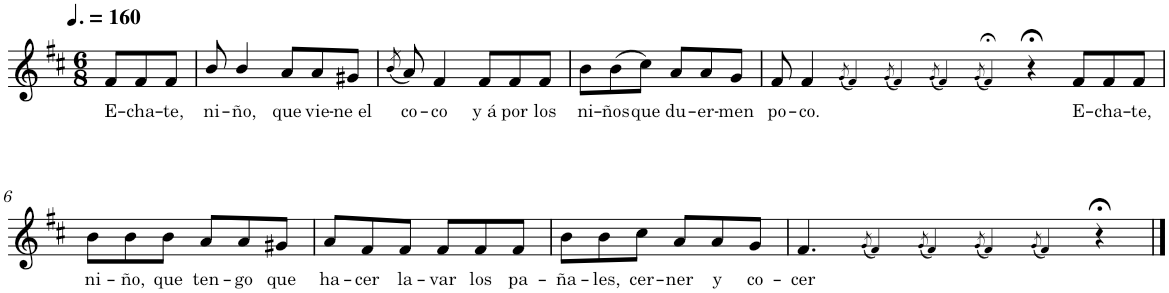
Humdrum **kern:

**kern	**text
*part1	*part1
*staff1	*staff1
*I"Nylon Guitar	*
*clefG2	*
*Trd7c12	*
*k[f#c#]	*
*M6/8	*
*MM240	*
=1	=1
!	!LO:LY:b
8f#/L	E-
!	!LO:LY:b
8f#/	-cha-
!	!LO:LY:b
8f#/J	-te,
=2	=2
!	!LO:LY:b
8b/	ni-
!	!LO:LY:b
4b/	-ño,
!	!LO:LY:b
8a/L	que
!	!LO:LY:b
8a/	vie-
!	!LO:LY:b
8g#X/J	-ne el
=3	=3
(8qb/	.
!	!LO:LY:b
8a/)	co-
!	!LO:LY:b
4f#/	-co
!	!LO:LY:b
8f#/L	y á
!	!LO:LY:b
8f#/	por
!	!LO:LY:b
8f#/J	los
=4	=4
!	!LO:LY:b
8b\L	ni-
!	!LO:LY:b
(8b\	-ños
!	!LO:LY:b
8cc#\J)	que
!	!LO:LY:b
8a/L	du-
!	!LO:LY:b
8a/	-er-
!	!LO:LY:b
8g/J	-men
=5	=5
!	!LO:LY:b
8f#/	po-
!	!LO:LY:b
4f#/	-co.
(8qg/	.
4f#!/)	.
(8qg/	.
[8f#!/)	.
8ryy	.
(8qg/	.
4f#!/)	.
(8qg/	.
4f#;<!/)	.
4r;<	.
!	!LO:LY:b
8f#/L	E-
!	!LO:LY:b
8f#/	-cha-
!	!LO:LY:b
8f#/J	-te,
!!LO:LB:g=z
=6	=6
!	!LO:LY:b
8b\L	ni-
8f#!/]	.
!	!LO:LY:b
8b\	-ño,
!	!LO:LY:b
8b\J	que
!	!LO:LY:b
8a/L	ten-
!	!LO:LY:b
8a/	-go
!	!LO:LY:b
8g#X/J	que
=7	=7
!	!LO:LY:b
8a/L	ha-
!	!LO:LY:b
8f#/	-cer
!	!LO:LY:b
8f#/J	la-
!	!LO:LY:b
8f#/L	-var
!	!LO:LY:b
8f#/	los
!	!LO:LY:b
8f#/J	pa-
=8	=8
!	!LO:LY:b
8b\L	-ña-
!	!LO:LY:b
8b\	-les,
!	!LO:LY:b
8cc#\J	cer-
!	!LO:LY:b
8a/L	-ner
!	!LO:LY:b
8a/	y
!	!LO:LY:b
8g/J	co-
=9	=9
!	!LO:LY:b
4.f#/	-cer
(8qg/	.
4f#!/)	.
(8qg/	.
[8f#!/)	.
8ryy	.
(8qg/	.
4f#!/)	.
(8qg/	.
4f#!/)	.
4r;<	.
==10	==10
8f#!/]	.
=	=
*-	*-
